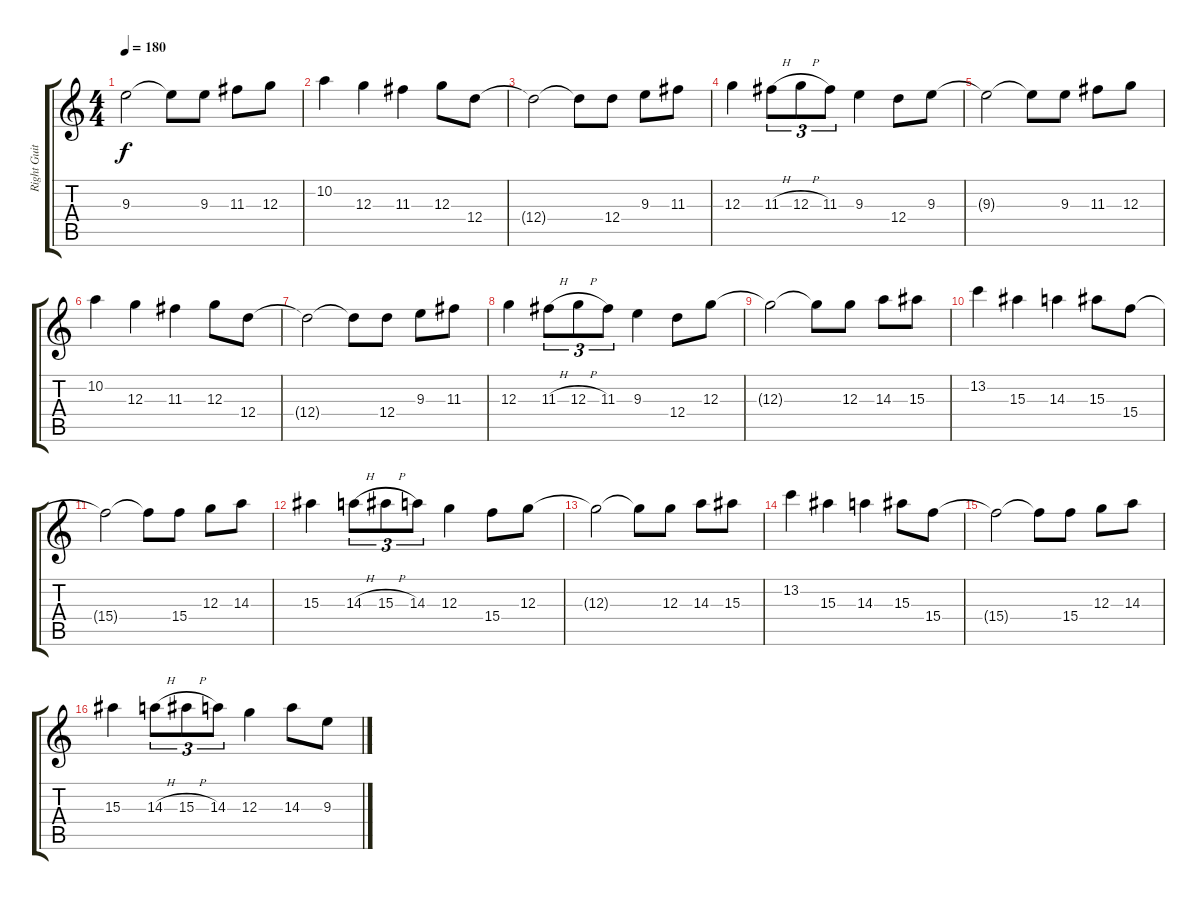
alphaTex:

\track ("Right Guitar" "Right Guit") {instrument distortionguitar}
\staff {score tabs}
\tuning (E4 B3 G3 D3 A2 E2) {hide}
\ts (4 4)
\tempo 180
\tempo 150
\tempo 180
\clef g2
\ks c
9.3.2{dy f instrument distortionguitar} 9.3{t}.8 9.3.8 11.3.8 12.3.8 |
10.2.4 12.3.4 11.3.4 12.3.8 12.4.8 |
12.4{t}.2 12.4{t}.8 12.4.8 9.3.8 11.3.8 |
12.3.4 11.3{h}.8{tu (3 2)} 12.3{h}.8{tu (3 2)} 11.3.8{tu (3 2)} 9.3.4 12.4.8 9.3.8 |
9.3{t}.2 9.3{t}.8 9.3.8 11.3.8 12.3.8 |
10.2.4 12.3.4 11.3.4 12.3.8 12.4.8 |
12.4{t}.2 12.4{t}.8 12.4.8 9.3.8 11.3.8 |
12.3.4 11.3{h}.8{tu (3 2)} 12.3{h}.8{tu (3 2)} 11.3.8{tu (3 2)} 9.3.4 12.4.8 12.3.8 |
12.3{t}.2 12.3{t}.8 12.3.8 14.3.8 15.3.8 |
13.2.4 15.3.4 14.3.4 15.3.8 15.4.8 |
15.4{t}.2 15.4{t}.8 15.4.8 12.3.8 14.3.8 |
15.3.4 14.3{h}.8{tu (3 2)} 15.3{h}.8{tu (3 2)} 14.3.8{tu (3 2)} 12.3.4 15.4.8 12.3.8 |
12.3{t}.2 12.3{t}.8 12.3.8 14.3.8 15.3.8 |
13.2.4 15.3.4 14.3.4 15.3.8 15.4.8 |
15.4{t}.2 15.4{t}.8 15.4.8 12.3.8 14.3.8 |
15.3.4 14.3{h}.8{tu (3 2)} 15.3{h}.8{tu (3 2)} 14.3.8{tu (3 2)} 12.3.4 14.3.8 9.3.8
